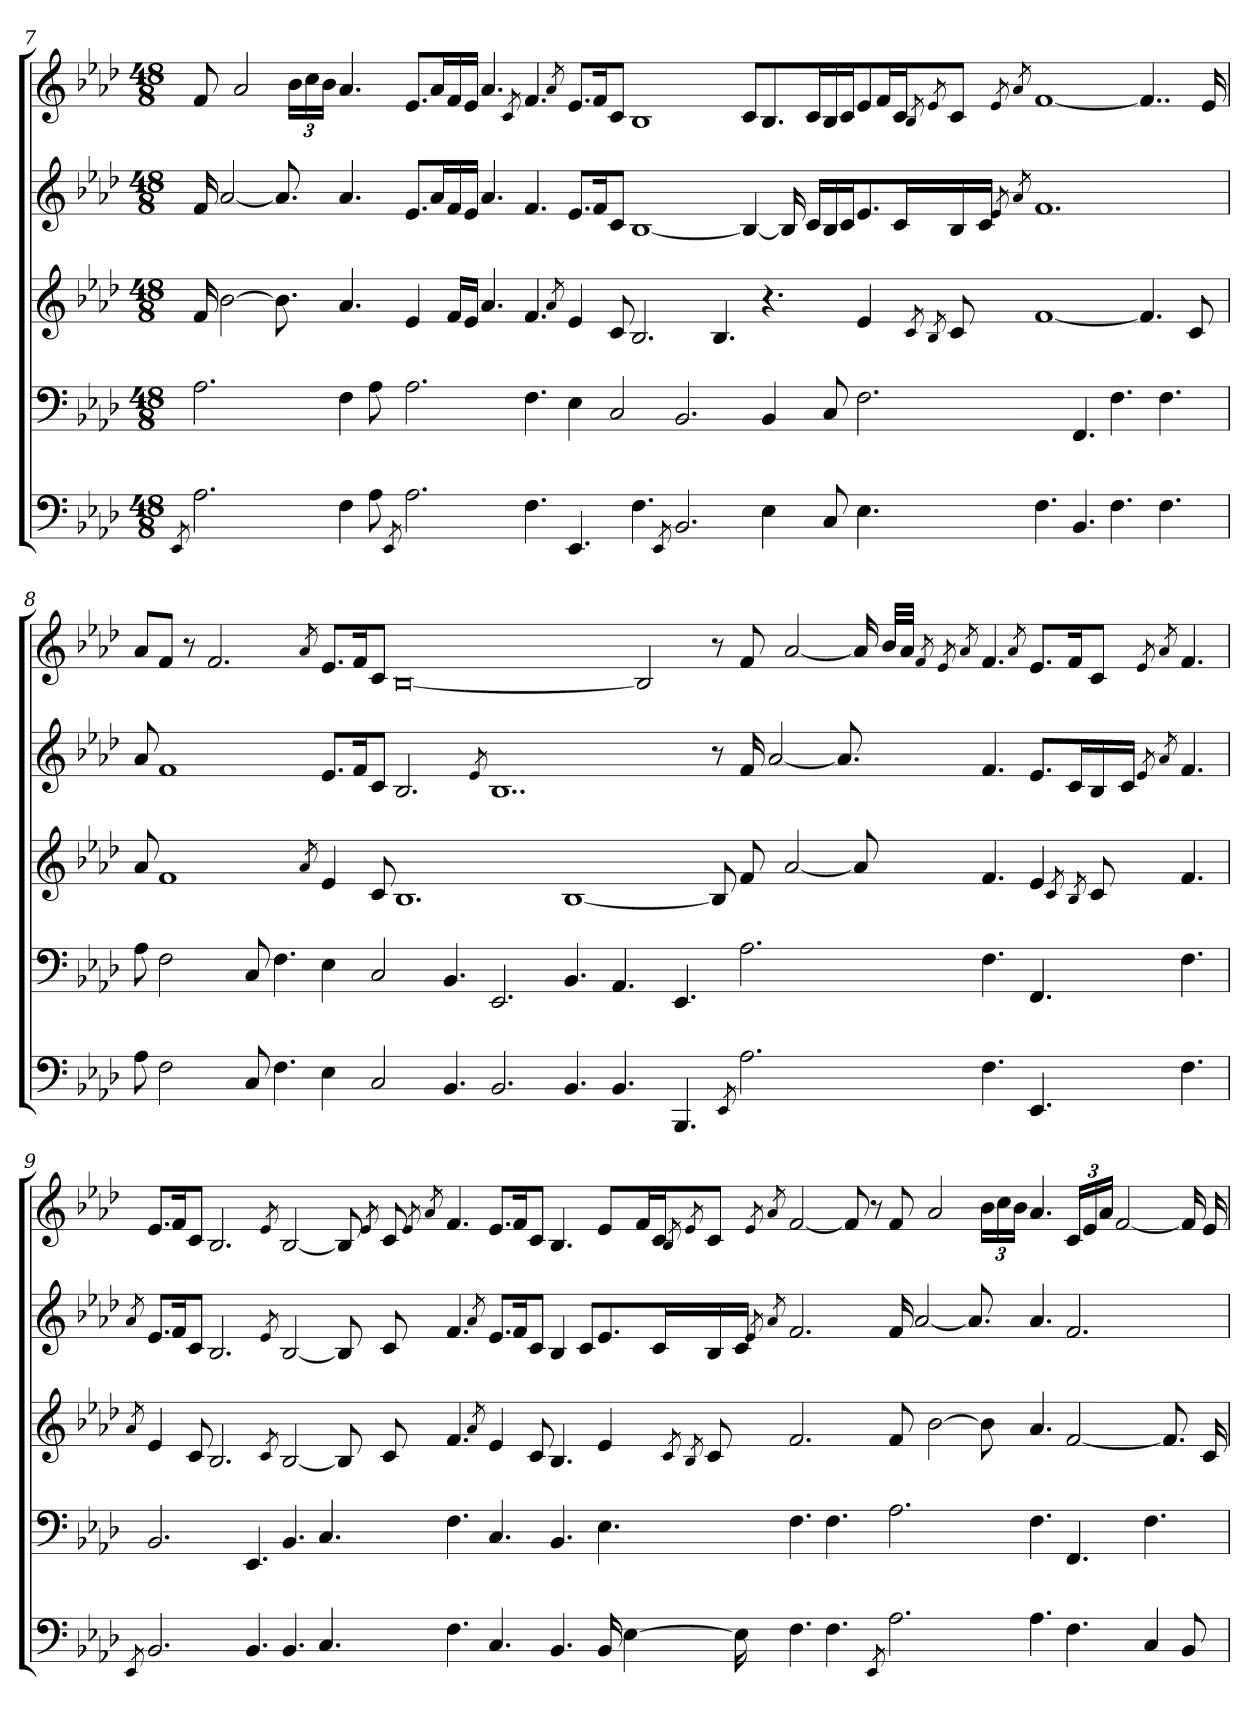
**kern	**kern	**kern	**kern	**kern
*part5	*part4	*part3	*part2	*part1
*staff5	*staff4	*staff3	*staff2	*staff1
*clefF4	*clefF4	*clefG2	*clefG2	*clefG2
*k[b-e-a-d-]	*k[b-e-a-d-]	*k[b-e-a-d-]	*k[b-e-a-d-]	*k[b-e-a-d-]
*M48/8	*M48/8	*M48/8	*M48/8	*M48/8
=7	=7	=7	=7	=7
8qEE-	.	.	.	.
2.A-	2.A-	16f	16f	8f
.	.	[2b-	[2a-	.
.	.	.	.	2a-
.	.	8.b-]	8.a-]	.
.	.	.	.	24b-\LL
.	.	.	.	24cc\
.	.	.	.	24b-\JJ
4F	4F	4.a-	4.a-	4.a-
8A-	8A-	.	.	.
8qEE-	.	.	.	.
2.A-	2.A-	4e-	8.e-/L	8.e-/L
.	.	.	16a-/L	16a-/L
.	.	16f/LL	16f/	16f/
.	.	16e-/JJ	16e-/JJ	16e-/JJ
.	.	4.a-	4.a-	4.a-
.	.	.	.	8qc
4.F	4.F	4.f	4.f	4.f
.	.	8qa-	.	8qa-
4.EE-	4E-	4e-	8.e-/L	8.e-/L
.	.	.	16f/K	16f/K
.	2C	8c	8c/J	8c/J
4.F	.	2.B-	[1B-	1B-
8qEE-	.	.	.	.
2.BB-	2.BB-	.	.	.
.	.	4.B-	.	.
.	.	.	4B-_	8c/L
4E-	4BB-	4.r	.	8.B-/
.	.	.	16B-]	.
.	.	.	16c/LL	16c/L
8C	8C	.	16B-/	16B-/
.	.	.	16c/J	16c/J
4.E-	2.F	4e-	8.e-/	8e-/
.	.	.	.	16f/L
.	.	.	16c/L	16c/J
.	.	8qc	.	8qB-/
.	.	8qB-	.	8qe-/
.	.	8c	16B-/	8c/J
.	.	.	16c/JJ	.
.	.	.	8qe-	8qe-
.	.	.	8qa-	8qa-
4.F	.	[1f	1.f	[1f
4.BB-	4.FF	.	.	.
4.F	4.F	.	.	.
.	.	4.f]	.	4..f]
4.F	4.F	.	.	.
.	.	8c	.	.
.	.	.	.	16e-
=8	=8	=8	=8	=8
8A-	8A-	8a-	8a-	8a-/L
2F	2F	1f	1f	8f/J
.	.	.	.	8r
.	.	.	.	2.f
8C	8C	.	.	.
4.F	4.F	.	.	.
.	.	8qa-	.	8qa-
4E-	4E-	4e-	8.e-/L	8.e-/L
.	.	.	16f/K	16f/K
2C	2C	8c	8c/J	8c/J
.	.	1.B-	2.B-	[0B-
4.BB-	4.BB-	.	.	.
.	.	.	8qe-	.
2.BB-	2.EE-	.	1..B-	.
4.BB-	4.BB-	[1B-	.	.
4.BB-	4.AA-	.	.	.
.	.	.	.	2B-]
4.BBB-	4.EE-	.	.	.
.	.	8B-]	8r	8r
8qEE-	.	.	.	.
2.A-	2.A-	8f	16f	8f
.	.	.	[2a-	.
.	.	[2a-	.	[2a-
.	.	.	8.a-]	.
.	.	8a-]	.	16a-]
.	.	.	.	32b-/LLL
.	.	.	.	32a-/JJJ
.	.	.	.	8qf
.	.	.	.	8qe-
.	.	.	.	8qa-
4.F	4.F	4.f	4.f	4.f
.	.	.	.	8qa-
4.EE-	4.FF	4e-	8.e-/L	8.e-/L
.	.	.	16c/L	16f/K
.	.	8qc	.	.
.	.	8qB-	.	.
.	.	8c	16B-/	8c/J
.	.	.	16c/JJ	.
.	.	.	8qe-	8qe-
.	.	.	8qa-	8qa-
4.F	4.F	4.f	4.f	4.f
=9	=9	=9	=9	=9
8qEE-	.	8qa-	8qa-	.
2.BB-	2.BB-	4e-	8.e-/L	8.e-/L
.	.	.	16f/K	16f/K
.	.	8c	8c/J	8c/J
.	.	2.B-	2.B-	2.B-
4.BB-	4.EE-	.	.	.
.	.	8qc	8qe-	8qe-
4.BB-	4.BB-	[2B-	[2B-	[2B-
4.C	4.C	.	.	.
.	.	8B-]	8B-]	8B-]
.	.	.	.	8qe-
.	.	8c	8c	8c
.	.	.	.	8qe-
.	.	.	.	8qa-
4.F	4.F	4.f	4.f	4.f
.	.	8qa-	8qa-	.
4.C	4.C	4e-	8.e-/L	8.e-/L
.	.	.	16f/K	16f/K
.	.	8c	8c/J	8c/J
4.BB-	4.BB-	4.B-	4B-	4.B-
.	.	.	8c/L	.
16BB-	4.E-	4e-	8.e-/	8e-/L
[4E-	.	.	.	.
.	.	.	.	16f/L
.	.	.	16c/L	16c/J
.	.	8qc	.	8qB-/
.	.	8qB-	.	8qe-/
.	.	8c	16B-/	8c/J
16E-]	.	.	16c/JJ	.
.	.	.	8qe-	8qe-
.	.	.	8qa-	8qa-
4.F	4.F	2.f	2.f	[2f
4.F	4.F	.	.	.
.	.	.	.	8f]
.	.	.	.	8r
8qEE-	.	.	.	.
2.A-	2.A-	8f	16f	8f
.	.	.	[2a-	.
.	.	[2b-	.	2a-
.	.	.	8.a-]	.
.	.	8b-]	.	24b-\LL
.	.	.	.	24cc\
.	.	.	.	24b-\JJ
4.A-	4.F	4.a-	4.a-	4.a-
4.F	4.FF	[2f	2.f	24c/LL
.	.	.	.	24e-/
.	.	.	.	24a-/JJ
.	.	.	.	[2f
4C	4.F	.	.	.
.	.	8.f]	.	.
8BB-	.	.	.	16f]
.	.	16c	.	16e-
=	=	=	=	=
*-	*-	*-	*-	*-
